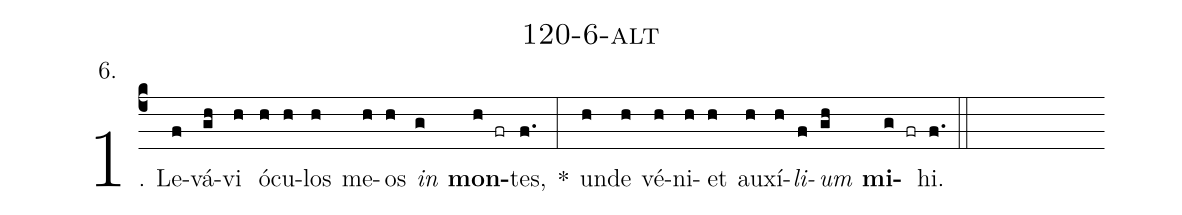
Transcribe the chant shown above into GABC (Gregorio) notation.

name: 120-6-alt;
annotation: 6.;
%%
(c4)1. Le(f)vá(gh)vi(h) ó(h)cu(h)los(h) me(h)os(h) <i>in</i>(g) <b>mon</b>(h fr)tes,(f.) *(:) un(h)de(h) vé(h)ni(h)et(h) au(h)xí(h)<i>li</i>(f)<i>um</i>(gh) <b>mi</b>(g fr)hi.(f.) (::)
